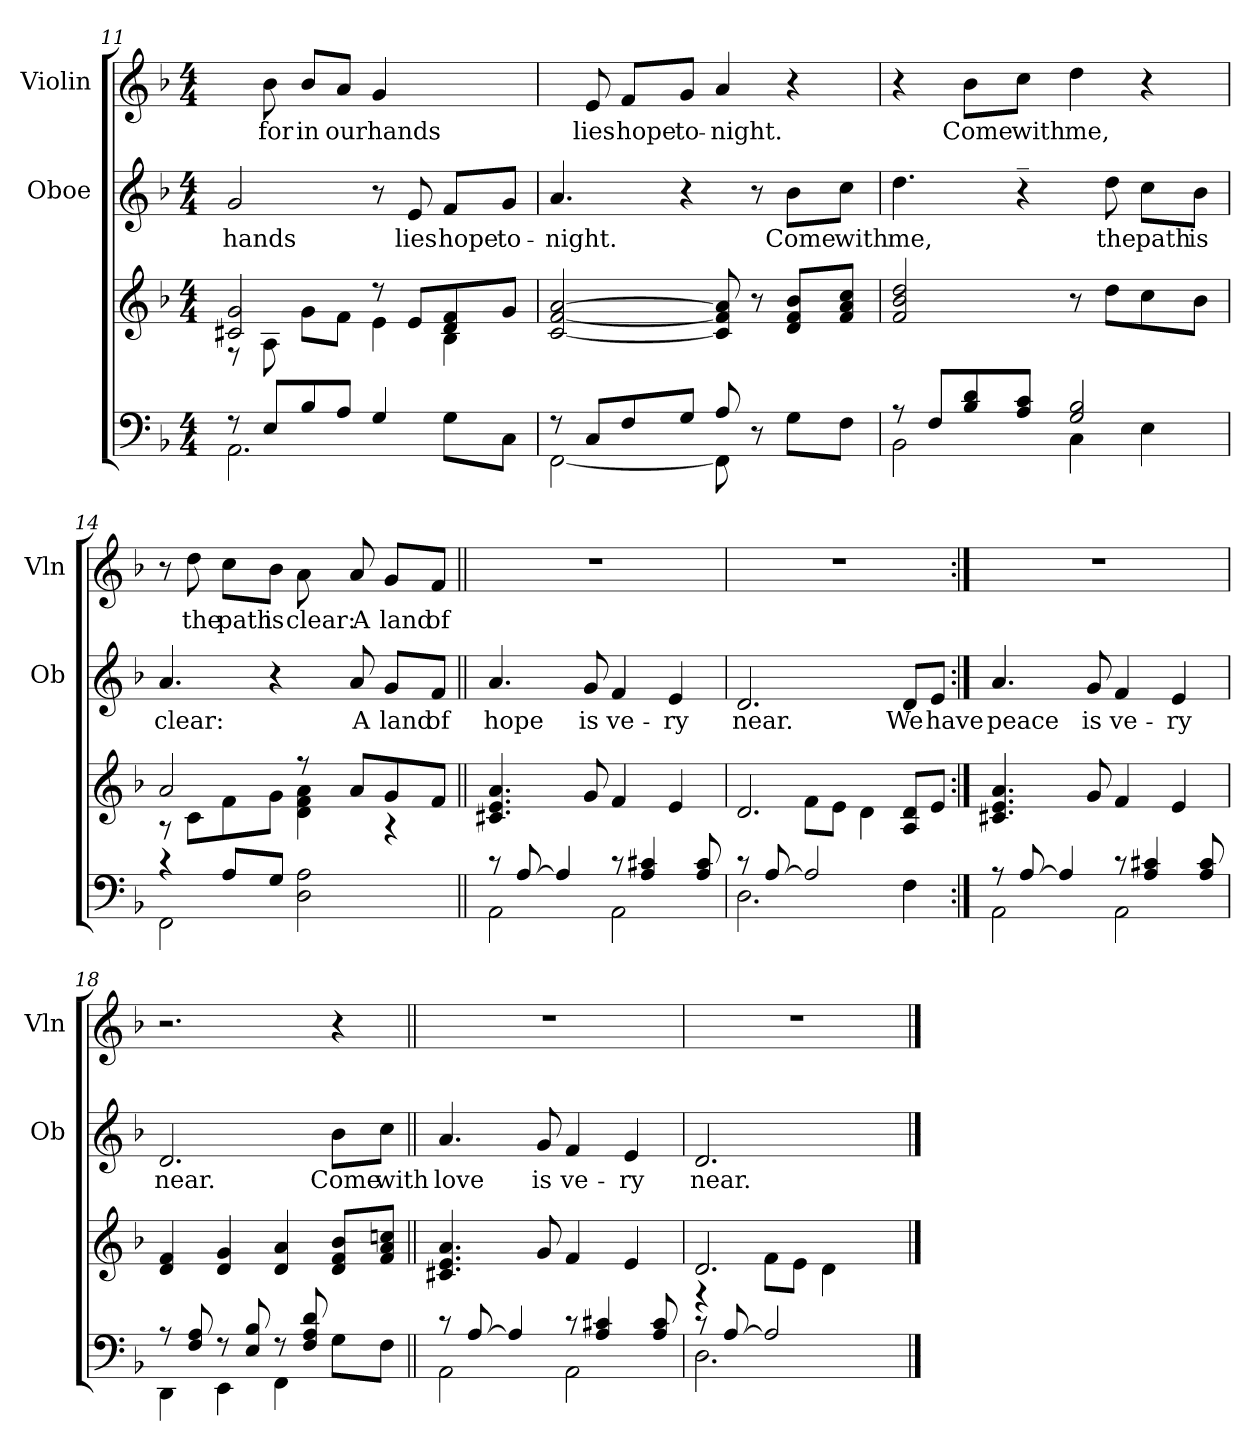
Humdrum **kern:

**kern	**kern	**kern	**text	**kern	**text
*part3	*part3	*part2	*part2	*part1	*part1
*staff4	*staff3	*staff2	*staff2	*staff1	*staff1
*	*	*I"Oboe	*	*I"Violin	*
*	*	*I'Ob	*	*I'Vln	*
*clefF4	*clefG2	*clefG2	*	*clefG2	*
*k[b-]	*k[b-]	*k[b-]	*	*k[b-]	*
*M4/4	*M4/4	*M4/4	*	*M4/4	*
=11	=11	=11	=11	=11	=11
*^	*^	*	*	*	*
8r	2.AA	2c#X/ 2g/	8r	2g/	hands	8ryy	.
8EL	.	.	8A\	.	.	8b-\	for
8B-	.	.	8gL	.	.	8b-L	in
8AJ	.	.	8fJ	.	.	8aJ	our
4G	.	8r	4e\	8r	.	4g/	hands
.	.	8eL	.	8e/	lies	.	.
8GL	4ryy	8d 8f	4B-	8fL	hope	4ryy	.
8CJ	.	8gJ	.	8gJ	to-	.	.
*	*	*v	*v	*	*	*	*
!!LO:LB:g=z
=12	=12	=12	=12	=12	=12	=12
8r	[2FF	[2c [2f [2a	4.a/	-night.	8ryy	.
8CL	.	.	.	.	8e/	lies
8F	.	.	.	.	8f/L	hope
8GJ	.	.	4r	.	8gJ	to-
8A	8FF]	8c] 8f] 8a]	.	.	4a	-night.
8r	8ryy	8r	8r	.	.	.
8GL	4ryy	8d 8f 8b-L	8b-L	Come	4r	.
8FJ	.	8f 8a 8ccJ	8ccJ	with	.	.
=13	=13	=13	=13	=13	=13	=13
8r	2BB-	2f 2b- 2dd	4.dd\	me,	4r	.
8FL	.	.	.	.	.	.
8B- 8d	.	.	.	.	8b-L	Come
!	!	!	!LO:TX:t=_	!	!	!
8A 8cJ	.	.	4r	.	8ccJ	with
2G 2B-	4C	8r	.	.	4dd\	me,
.	.	8ddL	8dd\	the	.	.
.	4E	8cc	8cc\L	path	4r	.
.	.	8b-J	8b-J	is	.	.
=14	=14	=14	=14	=14	=14	=14
*	*	*^	*	*	*	*
4r	2FF	2a	8r	4.a/	clear:	8r	.
.	.	.	8cL	.	.	8dd\	the
8AL	.	.	8f	.	.	8cc\L	path
8GJ	.	.	8gJ	4r	.	8b-J	is
2ryy	2D 2A	8r	4d 4f 4a	.	.	8a\	clear:
.	.	8aL	.	8a/	A	8a/	A
.	.	8g	4r	8g/L	land	8g/L	land
.	.	8fJ	.	8fJ	of	8fJ	of
*	*	*v	*v	*	*	*	*
!!LO:PB:g=z
=15||	=15||	=15||	=15||	=15||	=15||	=15||
8r	2AA\	4.c#X/ 4.e/ 4.a/	4.a/	hope	1r	.
[8A/	.	.	.	.	.	.
4A]	.	.	.	.	.	.
.	.	8g/	8g/	is	.	.
8r	2AA\	4f/	4f/	ve-	.	.
4A/ 4c#X/	.	.	.	.	.	.
.	.	4e/	4e/	-ry	.	.
8A/ 8c#/	.	.	.	.	.	.
=16	=16	=16	=16	=16	=16	=16
*	*	*^	*	*	*	*
8r	2.D	2.d	4ryy	2.d	near.	1r	.
[8A	.	.	.	.	.	.	.
2A]	.	.	8fL	.	.	.	.
.	.	.	8eJ	.	.	.	.
.	.	.	4d	.	.	.	.
4F	4ryy	8A 8dL	4ryy	8dL	We	.	.
.	.	8eJ	.	8eJ	have	.	.
*	*	*v	*v	*	*	*	*
=17:|!	=17:|!	=17:|!	=17:|!	=17:|!	=17:|!	=17:|!
8r	2AA\	4.c#X/ 4.e/ 4.a/	4.a/	peace	1r	.
[8A/	.	.	.	.	.	.
4A]	.	.	.	.	.	.
.	.	8g/	8g/	is	.	.
8r	2AA\	4f/	4f/	ve-	.	.
4A/ 4c#X/	.	.	.	.	.	.
.	.	4e/	4e/	-ry	.	.
8A/ 8c#/	.	.	.	.	.	.
=18	=18	=18	=18	=18	=18	=18
8r	4DD\	4d/ 4f/	2.d/	near.	2.r	.
8F/ 8A/	.	.	.	.	.	.
8r	4EE\	4d/ 4g/	.	.	.	.
8E/ 8B-/	.	.	.	.	.	.
8r	4FF\	4d/ 4a/	.	.	.	.
8F/ 8A/ 8d/	.	.	.	.	.	.
4ryy	8G\L	8d/ 8f/ 8b-/L	8b-\L	Come	4r	.
.	8FJ	8f 8a 8ccniJ	8ccJ	with	.	.
!!LO:LB:g=z
=19||	=19||	=19||	=19||	=19||	=19||	=19||
8r	2AA\	4.c#X/ 4.e/ 4.a/	4.a/	love	1r	.
[8A/	.	.	.	.	.	.
4A]	.	.	.	.	.	.
.	.	8g/	8g/	is	.	.
8r	2AA\	4f/	4f/	ve-	.	.
4A/ 4c#X/	.	.	.	.	.	.
.	.	4e/	4e/	-ry	.	.
8A/ 8c#/	.	.	.	.	.	.
=20	=20	=20	=20	=20	=20	=20
*	*	*^	*	*	*	*
8r	2.D	2.d	4r	2.d/	near.	1r	.
[8A	.	.	.	.	.	.	.
2A]	.	.	8fL	.	.	.	.
.	.	.	8eJ	.	.	.	.
.	.	.	4d	.	.	.	.
4ryy	4ryy	4ryy	4ryy	4ryy	.	.	.
*v	*v	*	*	*	*	*	*
*	*v	*v	*	*	*	*
==	==	==	==	==	==
*-	*-	*-	*-	*-	*-
